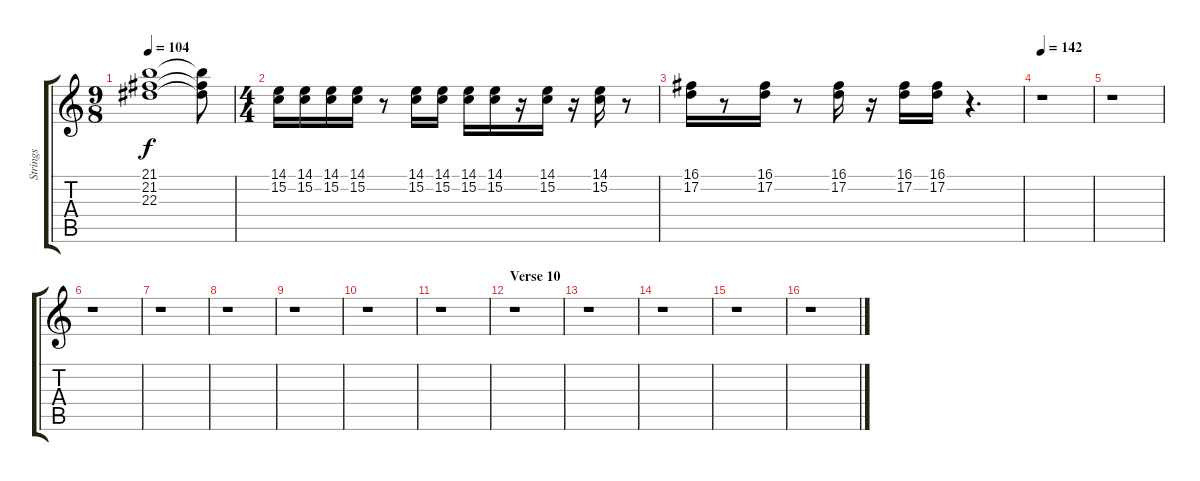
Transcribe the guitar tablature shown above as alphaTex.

\track ("Strings" "Strings") {instrument stringensemble1}
\staff {score tabs}
\tuning (D4 A3 F3 C3 G2 D2) {hide}
\ts (9 8)
\tempo 104
\clef g2
\ks c
(21.1{t} 21.2{t} 22.3{t}).1{dy f} (21.1{t} 21.2{t} 22.3{t}).8 |
\ts (4 4)
(14.1 15.2).16 (14.1 15.2).16 (14.1 15.2).16 (14.1 15.2).16 r.8 (14.1 15.2).16 (14.1 15.2).16 (14.1 15.2).16 (14.1 15.2).16 r.16 (14.1 15.2).16 r.16 (14.1 15.2).16 r.8 |
(16.1 17.2).16 r.8 (16.1 17.2).16 r.8 (16.1 17.2).16 r.16 (16.1 17.2).16 (16.1 17.2).16 r.4{d} |
\tempo 142
r.1 |
r.1 |
r.1 |
r.1 |
r.1 |
r.1 |
r.1 |
r.1 |
\section ("" "Verse 10")
r.1 |
r.1 |
r.1 |
r.1 |
r.1
